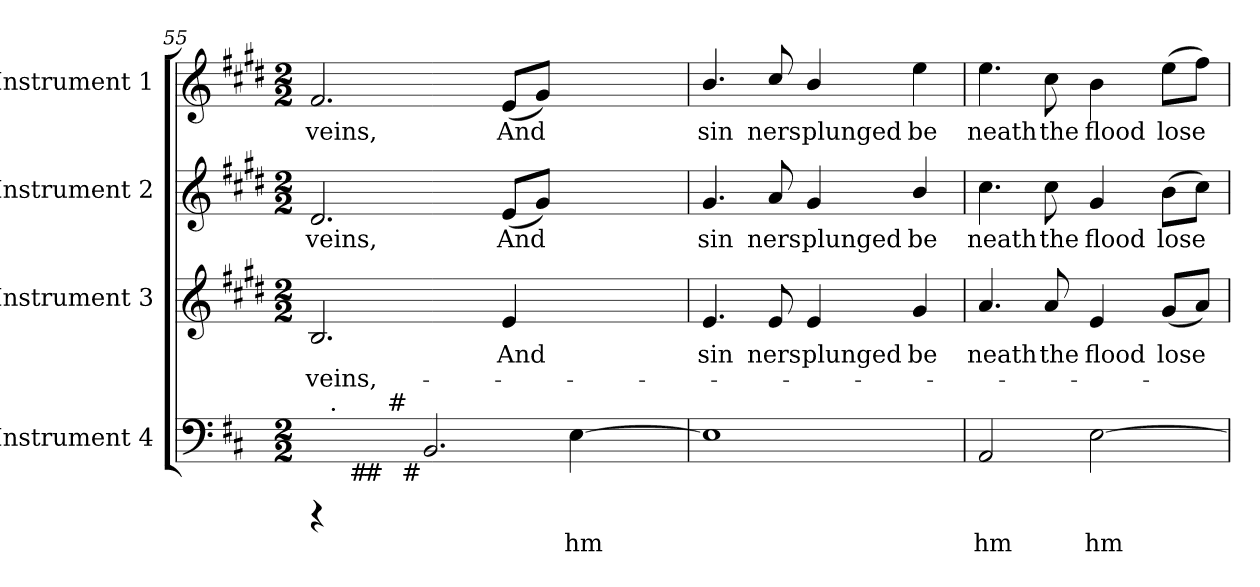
**kern	**text	**kern	**text	**text	**kern	**text	**kern	**text
*part4	*part4	*part3	*part3	*part3	*part2	*part2	*part1	*part1
*staff4	*staff4	*staff3	*staff3	*staff3	*staff2	*staff2	*staff1	*staff1
*I"Instrument 4	*	*I"Instrument 3	*	*	*I"Instrument 2	*	*I"Instrument 1	*
!!LO:LB:g=z
*clefF4	*	*clefG2	*	*	*clefG2	*	*clefG2	*
*	*	*ITrd-3c-5	*	*	*ITrd-3c-5	*	*ITrd-3c-5	*
*k[f#c#]	*	*k[f#c#g#]	*	*	*k[f#c#g#]	*	*k[f#c#g#]	*
*D:	*	*A:	*	*	*A:	*	*A:	*
*M2/2	*	*M2/2	*	*	*M2/2	*	*M2/2	*
=55	=55	=55	=55	=55	=55	=55	=55	=55
!	!	!	!LO:LY:b:rj	!LO:LY:b:rj	!	!LO:LY:b:rj	!	!LO:LY:b
*^	*	*	*	*	*	*	*	*
*	*^	*	*	*	*	*	*	*	*
*	*	*^	*	*	*	*	*	*	*	*
*	*	*	*^	*	*	*	*	*	*	*	*
*	*	*	*	*^	*	*	*	*	*	*	*	*
4rCCC	32.ryy	16ryy	16..ryy	8ryy	8.ryy	.	2.e/	-	-veins,-	2.g#/	veins,	2.b/	veins,
!	!LO:TX:a:t=.	!	!	!	!	!	!	!	!	!	!	!	!
.	1ryy	.	.	.	.	.	.	.	.	.	.	.	.
.	.	64ryy	.	.	.	.	.	.	.	.	.	.	.
!	!	!LO:TX:b:t=#	!	!	!	!	!	!	!	!	!	!	!
.	.	1ryy	.	.	.	.	.	.	.	.	.	.	.
!	!	!	!LO:TX:b:t=#	!	!	!	!	!	!	!	!	!	!
.	.	.	1ryy	.	.	.	.	.	.	.	.	.	.
.	.	.	.	32ryy	.	.	.	.	.	.	.	.	.
!	!	!	!	!LO:TX:a:t=#	!	!	!	!	!	!	!	!	!
.	.	.	.	1ryy	.	.	.	.	.	.	.	.	.
!	!	!	!	!	!LO:TX:b:t=#	!	!	!	!	!	!	!	!
.	.	.	.	.	1ryy	.	.	.	.	.	.	.	.
2.BB/	.	.	.	.	.	.	.	.	.	.	.	.	.
!	!	!	!	!	!	!	!	!LO:LY:b:rj	!LO:LY:b:rj	!	!LO:LY:b:rj	!	!LO:LY:b
.	.	.	.	.	.	.	4a/	-And	.	(<8a/L	And	(<8a/L	And
!	!	!	!	!	!	!	!	!	!	!	!LO:LY:b:rj	!	!LO:LY:b
.	.	.	.	.	.	.	.	.	.	8cc#/J)	.	8cc#/J)	.
!	!	!	!	!	!	!LO:LY:b:rj	!	!	!	!	!	!	!
[>4E\	.	.	.	.	.	hm	4ryy	.	.	4ryy	.	4ryy	.
.	8ryy	.	.	.	.	.	.	.	.	.	.	.	.
.	.	8ryy	.	.	.	.	.	.	.	.	.	.	.
.	.	.	8ryy	.	.	.	.	.	.	.	.	.	.
.	.	.	.	16.ryy	.	.	.	.	.	.	.	.	.
.	16ryy	.	.	.	.	.	.	.	.	.	.	.	.
.	.	.	.	.	16ryy	.	.	.	.	.	.	.	.
.	.	32.ryy	.	.	.	.	.	.	.	.	.	.	.
.	64ryy	.	64ryy	.	.	.	.	.	.	.	.	.	.
=56	=56	=56	=56	=56	=56	=56	=56	=56	=56	=56	=56	=56	=56
!	!	!	!	!	!	!LO:LY:b:rj	!	!LO:LY:b:rj	!	!	!LO:LY:b:rj	!	!LO:LY:b
*v	*v	*v	*v	*v	*v	*	*	*	*	*	*	*	*
1E]	.	4.a/	sin	.	4.cc#/	sin	4.ee/	sin
!	!	!	!LO:LY:b:rj	!	!	!LO:LY:b:rj	!	!LO:LY:b
.	.	8a/	ners	.	8dd/	ners	8ff#/	ners
!	!	!	!LO:LY:b:rj	!	!	!LO:LY:b:rj	!	!LO:LY:b
.	.	4a/	plunged	.	4cc#/	plunged	4ee/	plunged
!	!	!	!LO:LY:b:rj	!	!	!LO:LY:b:rj	!	!LO:LY:b
.	.	4cc#/	be	.	4ee/	be	4aa\	be
=57	=57	=57	=57	=57	=57	=57	=57	=57
!	!LO:LY:b:rj	!	!LO:LY:b:rj	!	!	!LO:LY:b:rj	!	!LO:LY:b
2AA/	hm	4.dd/	neath	.	4.ff#\	neath	4.aa\	neath
!	!	!	!LO:LY:b:rj	!	!	!LO:LY:b:rj	!	!LO:LY:b
.	.	8dd/	the	.	8ff#\	the	8ff#\	the
!	!LO:LY:b:rj	!	!LO:LY:b:rj	!	!	!LO:LY:b:rj	!	!LO:LY:b
[>2E\	hm	4a/	flood	.	4cc#/	flood	4ee\	flood
!	!	!	!LO:LY:b:rj	!	!	!LO:LY:b:rj	!	!LO:LY:b
.	.	(<8cc#/L	lose	.	(>8ee\L	lose	(>8aa\L	lose
!	!	!	!LO:LY:b:rj	!	!	!LO:LY:b:rj	!	!LO:LY:b
.	.	8dd/J)	.	.	8ff#\J)	.	8bb\J)	.
=	=	=	=	=	=	=	=	=
*-	*-	*-	*-	*-	*-	*-	*-	*-
